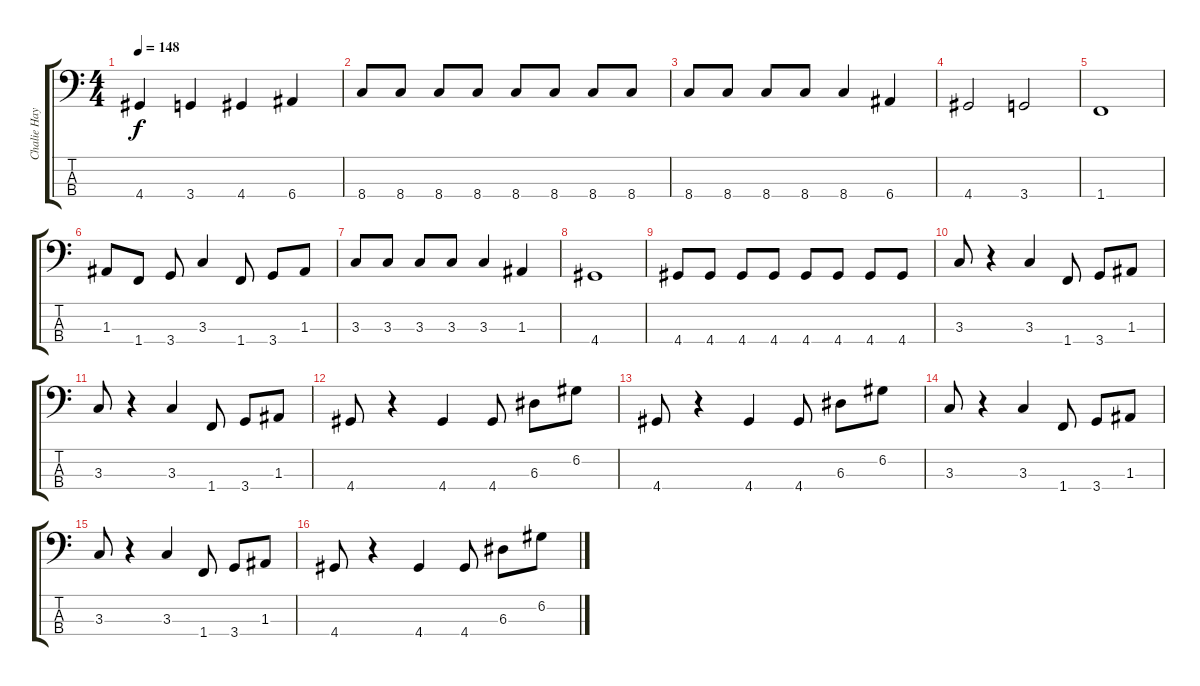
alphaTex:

\track ("Chalie Hayward Bass" "Chalie Hay") {instrument electricbassfinger}
\staff {score tabs}
\tuning (G2 D2 A1 E1) {hide}
\ts (4 4)
\tempo 148
\clef f4
\ks c
4.4.4{dy f} 3.4.4 4.4.4 6.4.4 |
8.4.8 8.4.8 8.4.8 8.4.8 8.4.8 8.4.8 8.4.8 8.4.8 |
8.4.8 8.4.8 8.4.8 8.4.8 8.4.4 6.4.4 |
4.4.2 3.4.2 |
1.4.1 |
1.3.8 1.4.8 3.4.8 3.3.4 1.4.8 3.4.8 1.3.8 |
3.3.8 3.3.8 3.3.8 3.3.8 3.3.4 1.3.4 |
4.4.1 |
4.4.8 4.4.8 4.4.8 4.4.8 4.4.8 4.4.8 4.4.8 4.4.8 |
3.3.8 r.4 3.3.4 1.4.8 3.4.8 1.3.8 |
3.3.8 r.4 3.3.4 1.4.8 3.4.8 1.3.8 |
4.4.8 r.4 4.4.4 4.4.8 6.3.8 6.2.8 |
4.4.8 r.4 4.4.4 4.4.8 6.3.8 6.2.8 |
3.3.8 r.4 3.3.4 1.4.8 3.4.8 1.3.8 |
3.3.8 r.4 3.3.4 1.4.8 3.4.8 1.3.8 |
4.4.8 r.4 4.4.4 4.4.8 6.3.8 6.2.8
